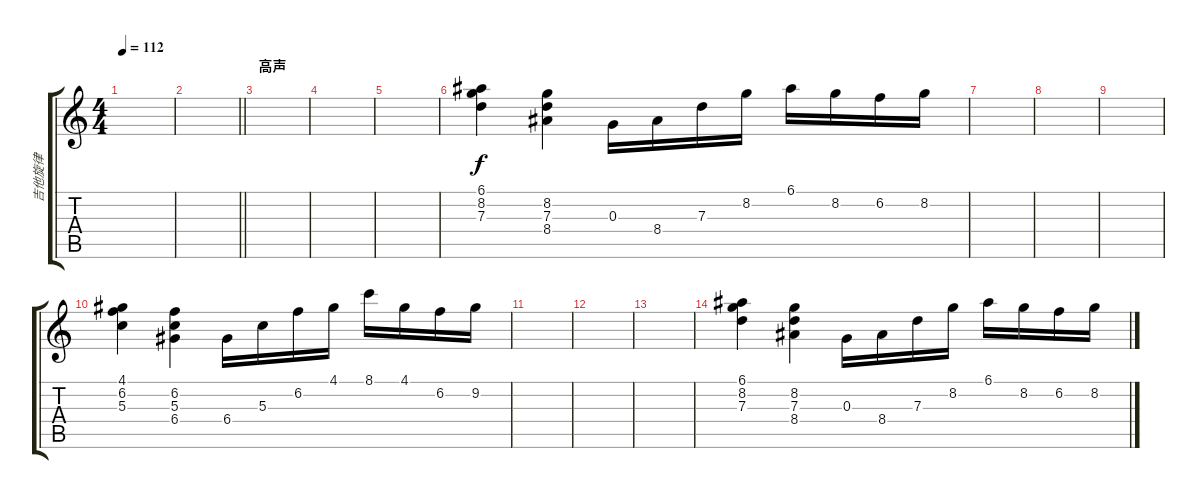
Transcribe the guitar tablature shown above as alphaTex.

\track ("吉他旋律" "吉他旋律") {instrument acousticguitarnylon}
\staff {score tabs}
\tuning (E4 B3 G3 D3 A2 E2) {hide}
\ts (4 4)
\tempo 112
\clef g2
\ks c
|
\barLineRight lightlight
|
\section ("" "高声")
|
|
|
(6.1 8.2 7.3).4 (8.2 7.3 8.4).4 0.3.16 8.4.16 7.3.16 8.2.16 6.1.16 8.2.16 6.2.16 8.2.16 |
|
|
|
(4.1 6.2 5.3).4 (6.2 5.3 6.4).4 6.4.16 5.3.16 6.2.16 4.1.16 8.1.16 4.1.16 6.2.16 9.2.16 |
|
|
|
(6.1 8.2 7.3).4 (8.2 7.3 8.4).4 0.3.16 8.4.16 7.3.16 8.2.16 6.1.16 8.2.16 6.2.16 8.2.16
